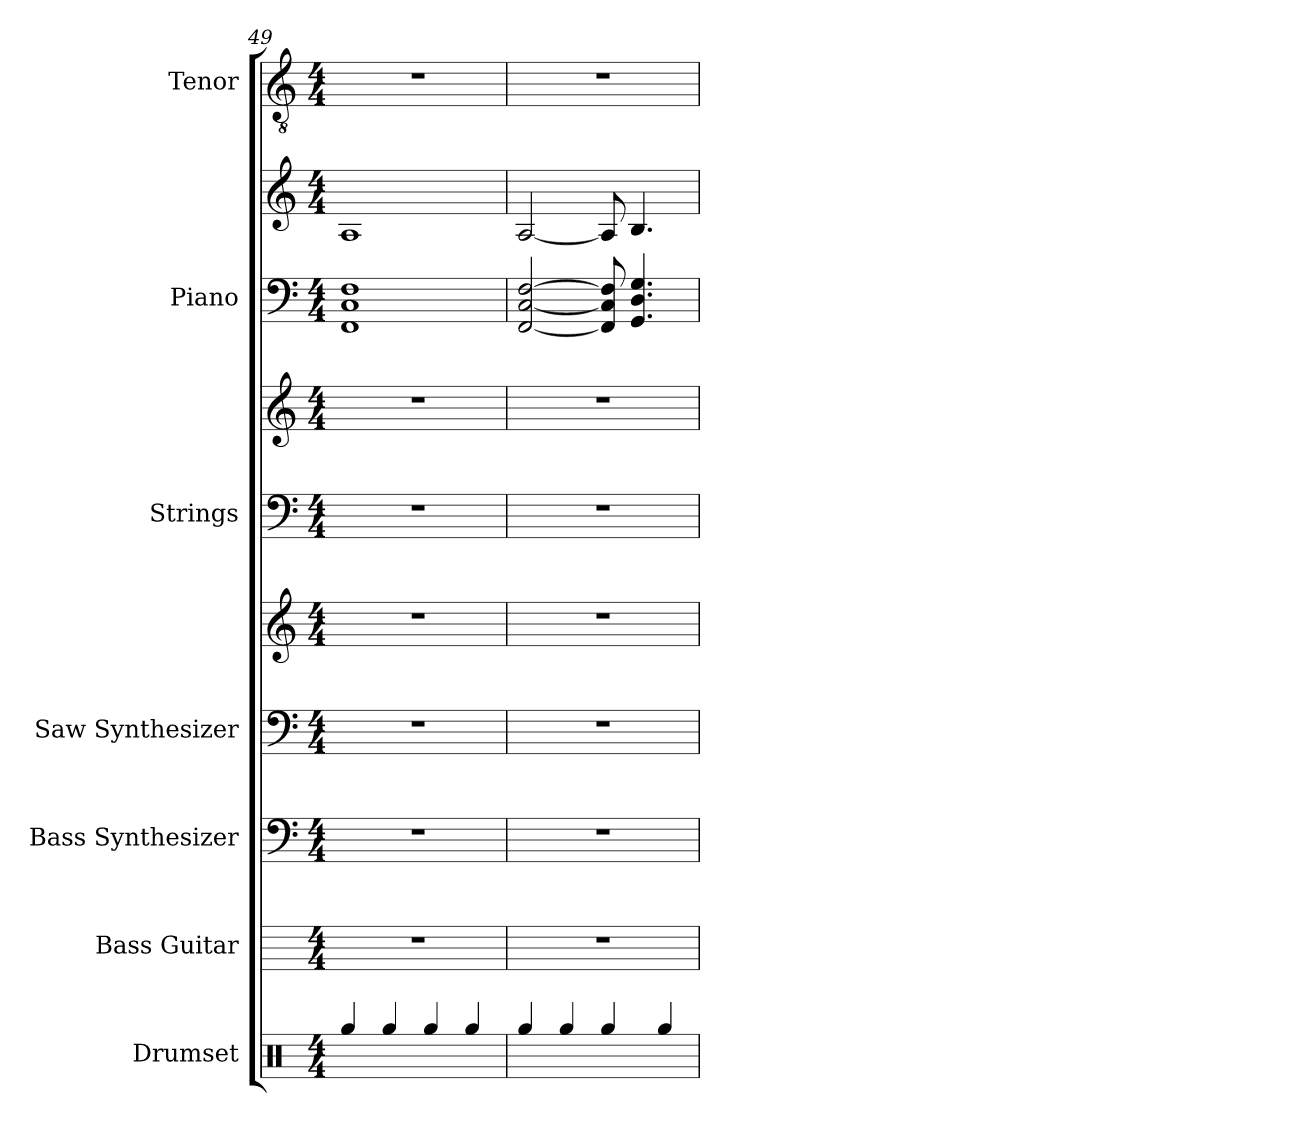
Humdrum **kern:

**kern	**kern	**kern	**kern	**kern	**kern	**kern	**kern	**kern	**kern
*part7	*part6	*part5	*part4	*part4	*part3	*part3	*part2	*part2	*part1
*staff10	*staff9	*staff8	*staff7	*staff6	*staff5	*staff4	*staff3	*staff2	*staff1
*I"Drumset	*I"Bass Guitar	*I"Bass Synthesizer	*I"Saw Synthesizer	*	*I"Strings	*	*I"Piano	*	*I"Tenor
*I'D. Set	*I'B. Guit.	*I'Synth.	*I'Synth.	*	*I'St.	*	*I'Pno.	*	*I'T.
!!LO:PB:g=z
*clefX	*	*clefF4	*clefF4	*clefG2	*clefF4	*clefG2	*clefF4	*clefG2	*clefGv2
*	*ITrd7c12	*	*	*	*	*	*	*	*
*k[]	*k[]	*k[]	*k[]	*k[]	*k[]	*k[]	*k[]	*k[]	*k[]
*M4/4	*M4/4	*M4/4	*M4/4	*M4/4	*M4/4	*M4/4	*M4/4	*M4/4	*M4/4
=49	=49	=49	=49	=49	=49	=49	=49	=49	=49
4Rgg/	1r	1r	1r	1r	1r	1r	1FF 1C 1F	1A	1r
4Rgg/	.	.	.	.	.	.	.	.	.
4Rgg/	.	.	.	.	.	.	.	.	.
4Rgg/	.	.	.	.	.	.	.	.	.
=50	=50	=50	=50	=50	=50	=50	=50	=50	=50
4Rgg/	1r	1r	1r	1r	1r	1r	[2FF/ [2C/ [2F/	[2A/	1r
4Rgg/	.	.	.	.	.	.	.	.	.
4Rgg/	.	.	.	.	.	.	8FF/] 8C/] 8F/]	8A/]	.
.	.	.	.	.	.	.	4.GG/ 4.D/ 4.G/	4.B/	.
4Rgg/	.	.	.	.	.	.	.	.	.
=	=	=	=	=	=	=	=	=	=
*-	*-	*-	*-	*-	*-	*-	*-	*-	*-
